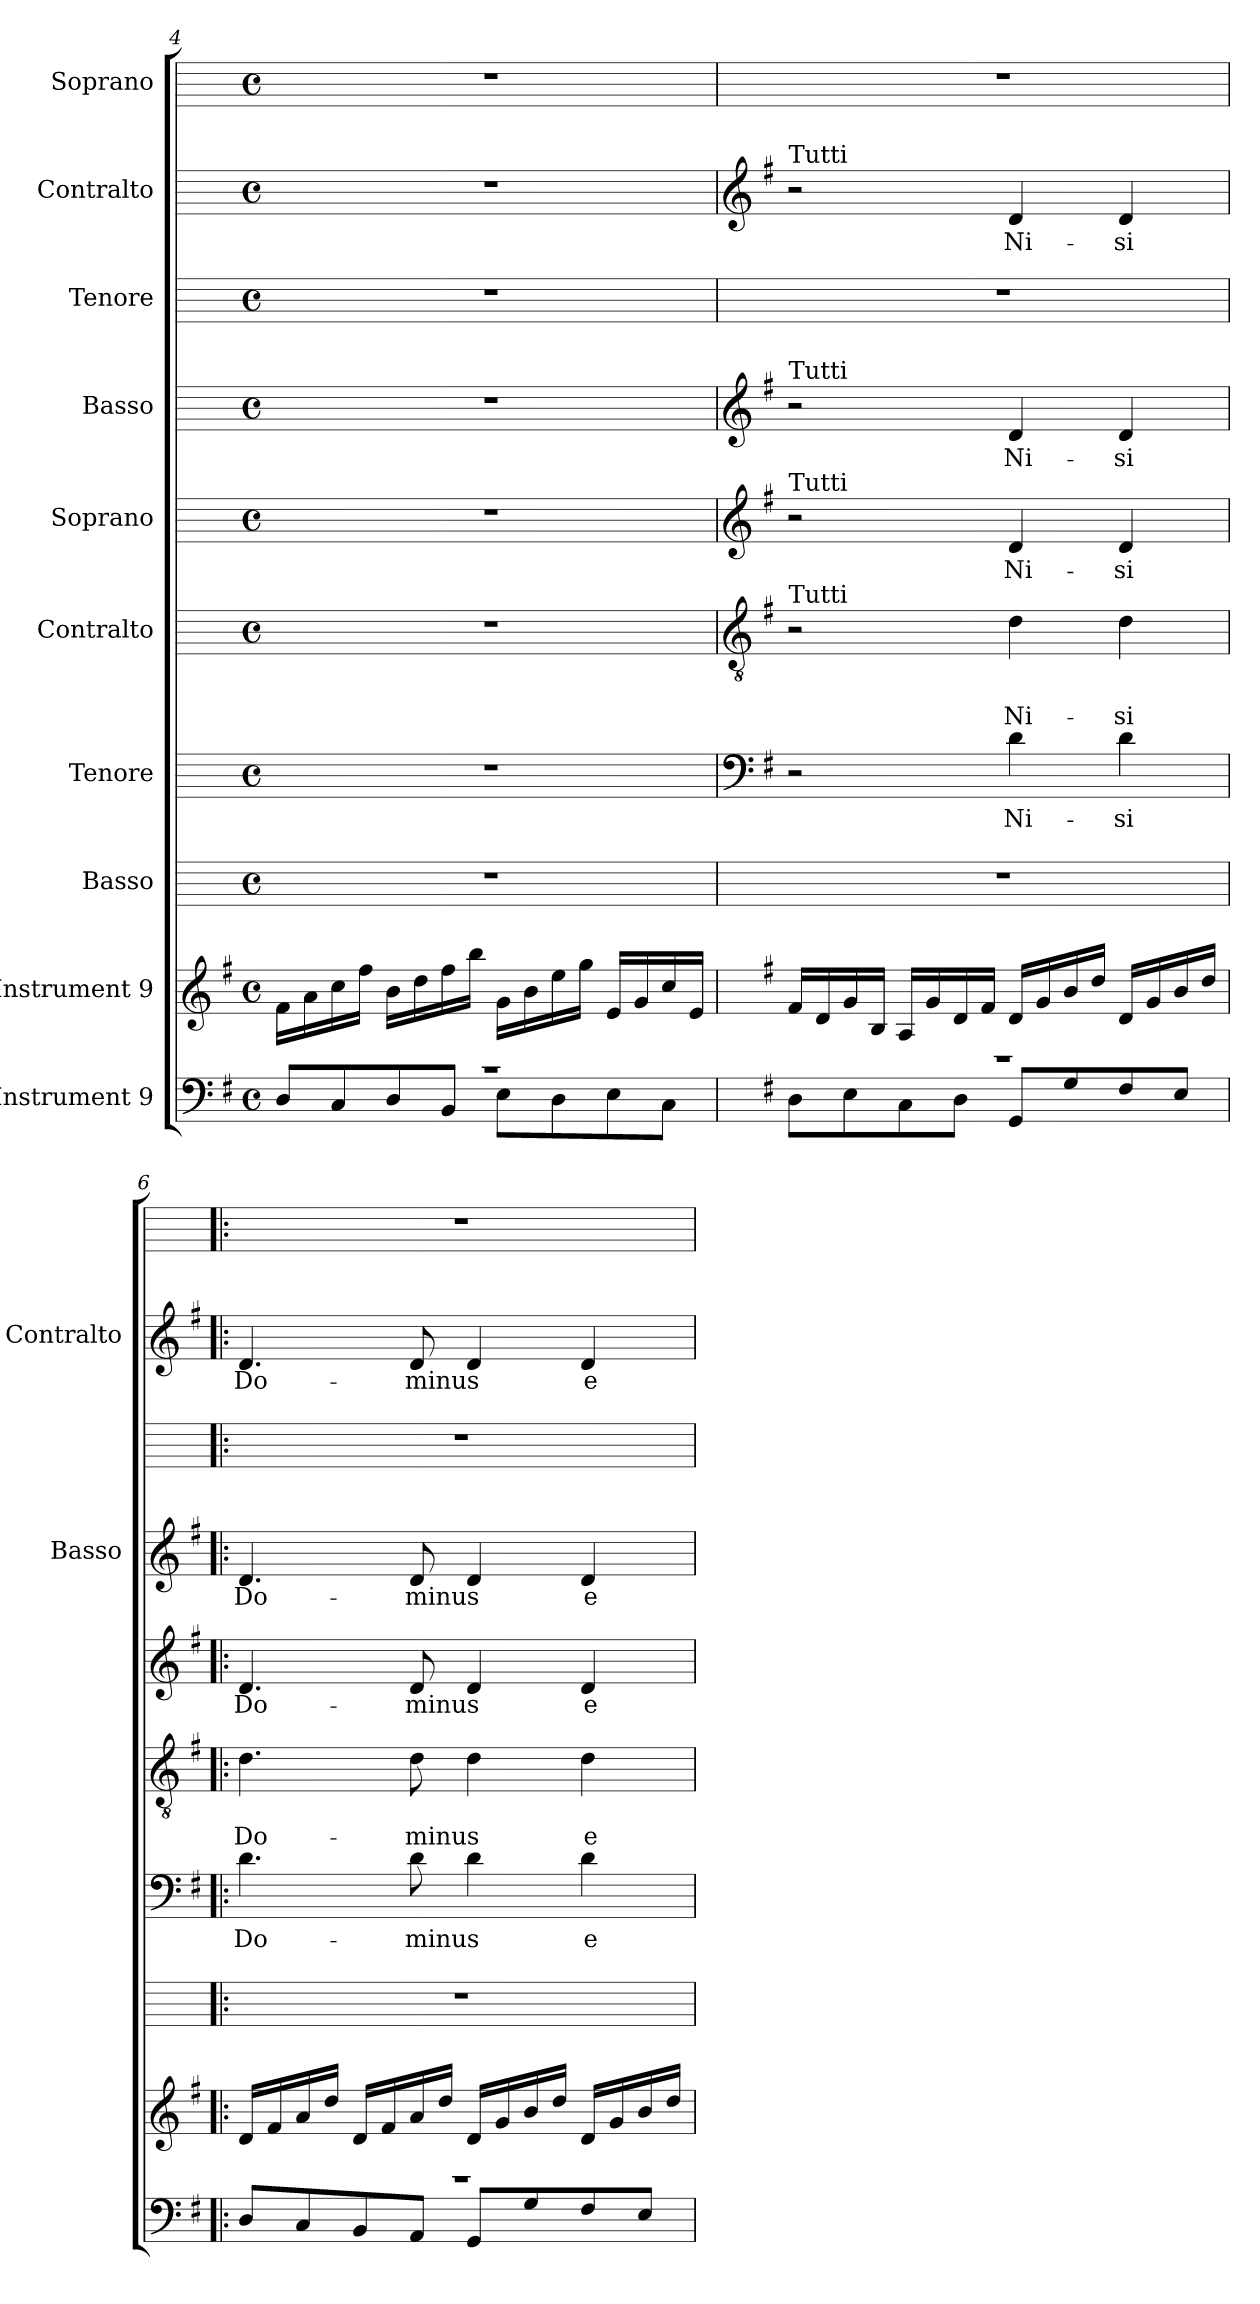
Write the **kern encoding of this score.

**kern	**kern	**kern	**kern	**text	**kern	**text	**text	**kern	**text	**kern	**text	**kern	**kern	**text	**kern
*part10	*part9	*part8	*part7	*part7	*part6	*part6	*part6	*part5	*part5	*part4	*part4	*part3	*part2	*part2	*part1
*staff10	*staff9	*staff8	*staff7	*staff7	*staff6	*staff6	*staff6	*staff5	*staff5	*staff4	*staff4	*staff3	*staff2	*staff2	*staff1
*I"Instrument 9	*I"Instrument 9	*I"Basso	*I"Tenore	*	*I"Contralto	*	*	*I"Soprano	*	*I"Basso	*	*I"Tenore	*I"Contralto	*	*I"Soprano
*	*	*	*	*	*	*	*	*	*	*I'Basso	*	*	*I'Contralto	*	*
*clefF4	*clefG2	*	*	*	*	*	*	*	*	*	*	*	*	*	*
*k[f#]	*k[f#]	*k[]	*k[]	*	*k[]	*	*	*k[]	*	*k[]	*	*k[]	*k[]	*	*k[]
*G:	*G:	*C:	*C:	*	*C:	*	*	*C:	*	*C:	*	*C:	*C:	*	*C:
*M4/4	*M4/4	*M4/4	*M4/4	*	*M4/4	*	*	*M4/4	*	*M4/4	*	*M4/4	*M4/4	*	*M4/4
*met(c)	*met(c)	*met(c)	*met(c)	*	*met(c)	*	*	*met(c)	*	*met(c)	*	*met(c)	*met(c)	*	*met(c)
=4	=4	=4	=4	=4	=4	=4	=4	=4	=4	=4	=4	=4	=4	=4	=4
*^	*	*	*	*	*	*	*	*	*	*	*	*	*	*	*
1r	8D/L	16f#\L	1r	1r	.	1r	.	.	1r	.	1r	.	1r	1r	.	1r
.	.	16a\	.	.	.	.	.	.	.	.	.	.	.	.	.	.
.	8C/	16cc\	.	.	.	.	.	.	.	.	.	.	.	.	.	.
.	.	16ff#\J	.	.	.	.	.	.	.	.	.	.	.	.	.	.
.	8D/	16b\L	.	.	.	.	.	.	.	.	.	.	.	.	.	.
.	.	16dd\	.	.	.	.	.	.	.	.	.	.	.	.	.	.
.	8BB/J	16ff#\	.	.	.	.	.	.	.	.	.	.	.	.	.	.
.	.	16bb\J	.	.	.	.	.	.	.	.	.	.	.	.	.	.
.	8E\L	16g\L	.	.	.	.	.	.	.	.	.	.	.	.	.	.
.	.	16b\	.	.	.	.	.	.	.	.	.	.	.	.	.	.
.	8D\	16ee\	.	.	.	.	.	.	.	.	.	.	.	.	.	.
.	.	16gg\J	.	.	.	.	.	.	.	.	.	.	.	.	.	.
.	8E\	16e/L	.	.	.	.	.	.	.	.	.	.	.	.	.	.
.	.	16g/	.	.	.	.	.	.	.	.	.	.	.	.	.	.
.	8C\J	16cc/	.	.	.	.	.	.	.	.	.	.	.	.	.	.
.	.	16e/J	.	.	.	.	.	.	.	.	.	.	.	.	.	.
!!LO:LB:g=z
=5	=5	=5	=5	=5	=5	=5	=5	=5	=5	=5	=5	=5	=5	=5	=5	=5
*	*	*	*	*clefF4	*	*clefGv2	*	*	*clefG2	*	*clefG2	*	*	*clefG2	*	*
*	*	*	*	*k[f#]	*	*k[f#]	*	*	*k[f#]	*	*k[f#]	*	*	*k[f#]	*	*
*	*	*	*	*G:	*	*G:	*	*	*G:	*	*G:	*	*	*G:	*	*
!	!	!	!	!	!	!	!	!	!	!	!	!	!	!LO:TX:a:t=Tutti	!	!
!	!	!	!	!	!	!	!	!	!	!	!LO:TX:a:t=Tutti	!	!	!	!	!
!	!	!	!	!	!	!	!	!	!LO:TX:a:t=Tutti	!	!	!	!	!	!	!
!	!	!	!	!	!	!LO:TX:a:t=Tutti	!	!	!	!	!	!	!	!	!	!
1r	8D\L	16f#/L	1r	2r	.	2r	.	.	2r	.	2r	.	1r	2r	.	1r
.	.	16d/	.	.	.	.	.	.	.	.	.	.	.	.	.	.
.	8E\	16g/	.	.	.	.	.	.	.	.	.	.	.	.	.	.
.	.	16B/J	.	.	.	.	.	.	.	.	.	.	.	.	.	.
.	8C\	16A/L	.	.	.	.	.	.	.	.	.	.	.	.	.	.
.	.	16g/	.	.	.	.	.	.	.	.	.	.	.	.	.	.
.	8D\J	16d/	.	.	.	.	.	.	.	.	.	.	.	.	.	.
.	.	16f#/J	.	.	.	.	.	.	.	.	.	.	.	.	.	.
!	!	!	!	!	!LO:LY:b:cj	!	!LO:LY:b:cj	!LO:LY:b:cj	!	!LO:LY:b:cj	!	!LO:LY:b:cj	!	!	!LO:LY:b:cj	!
.	8GG/L	16d/L	.	4d\	Ni-	4d\	.	Ni-	4d/	Ni-	4d/	Ni-	.	4d/	Ni-	.
.	.	16g/	.	.	.	.	.	.	.	.	.	.	.	.	.	.
.	8G/	16b/	.	.	.	.	.	.	.	.	.	.	.	.	.	.
.	.	16dd/J	.	.	.	.	.	.	.	.	.	.	.	.	.	.
!	!	!	!	!	!LO:LY:b:cj	!	!LO:LY:b:cj	!LO:LY:b:cj	!	!LO:LY:b:cj	!	!LO:LY:b:cj	!	!	!LO:LY:b:cj	!
.	8F#/	16d/L	.	4d\	-si	4d\	-	si	4d/	-si	4d/	-si	.	4d/	-si	.
.	.	16g/	.	.	.	.	.	.	.	.	.	.	.	.	.	.
.	8E/J	16b/	.	.	.	.	.	.	.	.	.	.	.	.	.	.
.	.	16dd/J	.	.	.	.	.	.	.	.	.	.	.	.	.	.
=6!|:	=6!|:	=6!|:	=6!|:	=6!|:	=6!|:	=6!|:	=6!|:	=6!|:	=6!|:	=6!|:	=6!|:	=6!|:	=6!|:	=6!|:	=6!|:	=6!|:
!	!	!	!	!	!LO:LY:b:cj	!	!LO:LY:b:cj	!LO:LY:b:cj	!	!LO:LY:b:cj	!	!LO:LY:b:cj	!	!	!LO:LY:b:cj	!
1r	8D/L	16d/L	1r	4.d\	Do-	4.d\	.	Do-	4.d/	Do-	4.d/	Do-	1r	4.d/	Do-	1r
.	.	16f#/	.	.	.	.	.	.	.	.	.	.	.	.	.	.
.	8C/	16a/	.	.	.	.	.	.	.	.	.	.	.	.	.	.
.	.	16dd/J	.	.	.	.	.	.	.	.	.	.	.	.	.	.
.	8BB/	16d/L	.	.	.	.	.	.	.	.	.	.	.	.	.	.
.	.	16f#/	.	.	.	.	.	.	.	.	.	.	.	.	.	.
!	!	!	!	!	!LO:LY:b:cj	!	!LO:LY:b:cj	!LO:LY:b:cj	!	!LO:LY:b:cj	!	!LO:LY:b:cj	!	!	!LO:LY:b:cj	!
.	8AA/J	16a/	.	8d\	-minus	8d\	-	minus	8d/	-minus	8d/	-minus	.	8d/	-minus	.
.	.	16dd/J	.	.	.	.	.	.	.	.	.	.	.	.	.	.
!	!	!	!	!	!LO:LY:b:cj	!	!LO:LY:b:cj	!LO:LY:b:cj	!	!LO:LY:b:cj	!	!LO:LY:b:cj	!	!	!LO:LY:b:cj	!
.	8GG/L	16d/L	.	4d\	.	4d\	.	.	4d/	.	4d/	.	.	4d/	.	.
.	.	16g/	.	.	.	.	.	.	.	.	.	.	.	.	.	.
.	8G/	16b/	.	.	.	.	.	.	.	.	.	.	.	.	.	.
.	.	16dd/J	.	.	.	.	.	.	.	.	.	.	.	.	.	.
!	!	!	!	!	!LO:LY:b:cj	!	!LO:LY:b:cj	!LO:LY:b:cj	!	!LO:LY:b:cj	!	!LO:LY:b:cj	!	!	!LO:LY:b:cj	!
.	8F#/	16d/L	.	4d\	e-	4d\	.	e-	4d/	e-	4d/	e-	.	4d/	e-	.
.	.	16g/	.	.	.	.	.	.	.	.	.	.	.	.	.	.
.	8E/J	16b/	.	.	.	.	.	.	.	.	.	.	.	.	.	.
.	.	16dd/J	.	.	.	.	.	.	.	.	.	.	.	.	.	.
*v	*v	*	*	*	*	*	*	*	*	*	*	*	*	*	*	*
=	=	=	=	=	=	=	=	=	=	=	=	=	=	=	=
*-	*-	*-	*-	*-	*-	*-	*-	*-	*-	*-	*-	*-	*-	*-	*-
